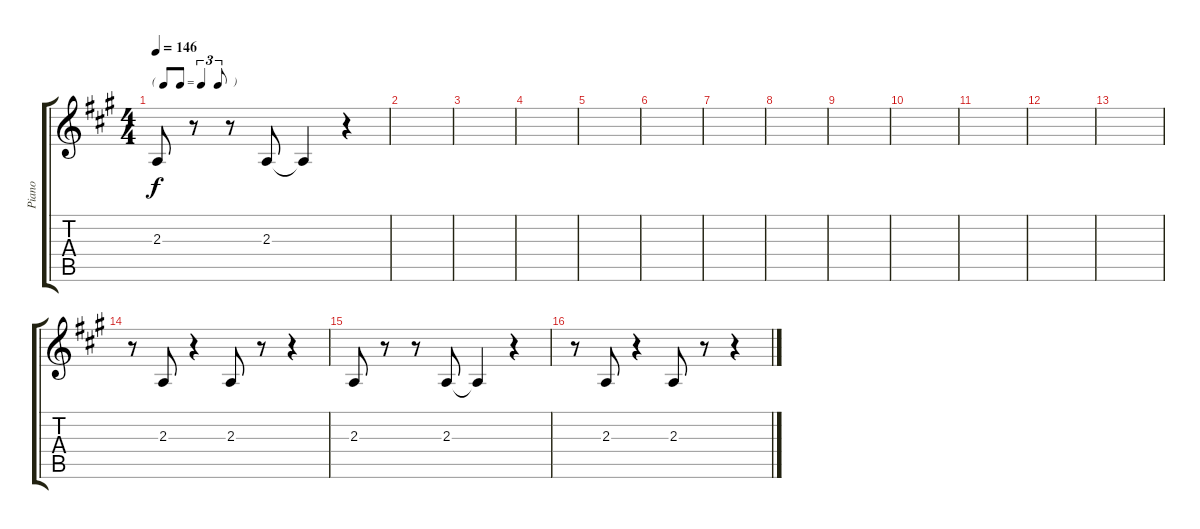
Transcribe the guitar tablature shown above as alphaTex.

\track ("Piano" "Piano") {instrument acousticgrandpiano}
\staff {score tabs}
\tuning (E4 B3 G3 D3 A2 E2) {hide}
\ts (4 4)
\tf triplet8th
\tempo 146
\clef g2
\ks a
2.3.8{dy f} r.8 r.8 2.3.8 2.3{t}.4 r.4 |
|
|
|
|
|
|
|
|
|
|
|
|
r.8 2.3.8 r.4 2.3.8 r.8 r.4 |
2.3.8 r.8 r.8 2.3.8 2.3{t}.4 r.4 |
r.8 2.3.8 r.4 2.3.8 r.8 r.4
